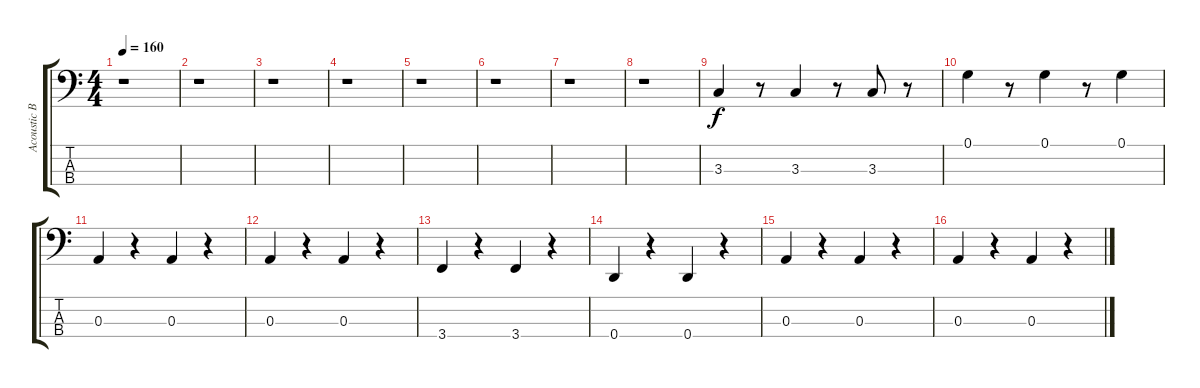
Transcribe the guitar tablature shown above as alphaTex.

\track ("Acoustic Bass" "Acoustic B") {instrument acousticbass}
\staff {score tabs}
\tuning (G2 D2 A1 D1) {hide}
\ts (4 4)
\tempo 160
\clef f4
\ks c
r.1{dy f} |
r.1 |
r.1 |
r.1 |
r.1 |
r.1 |
r.1 |
r.1 |
3.3.4 r.8 3.3.4 r.8 3.3.8 r.8 |
0.1.4 r.8 0.1.4 r.8 0.1.4 |
0.3.4 r.4 0.3.4 r.4 |
0.3.4 r.4 0.3.4 r.4 |
3.4.4 r.4 3.4.4 r.4 |
0.4.4 r.4 0.4.4 r.4 |
0.3.4 r.4 0.3.4 r.4 |
0.3.4 r.4 0.3.4 r.4
